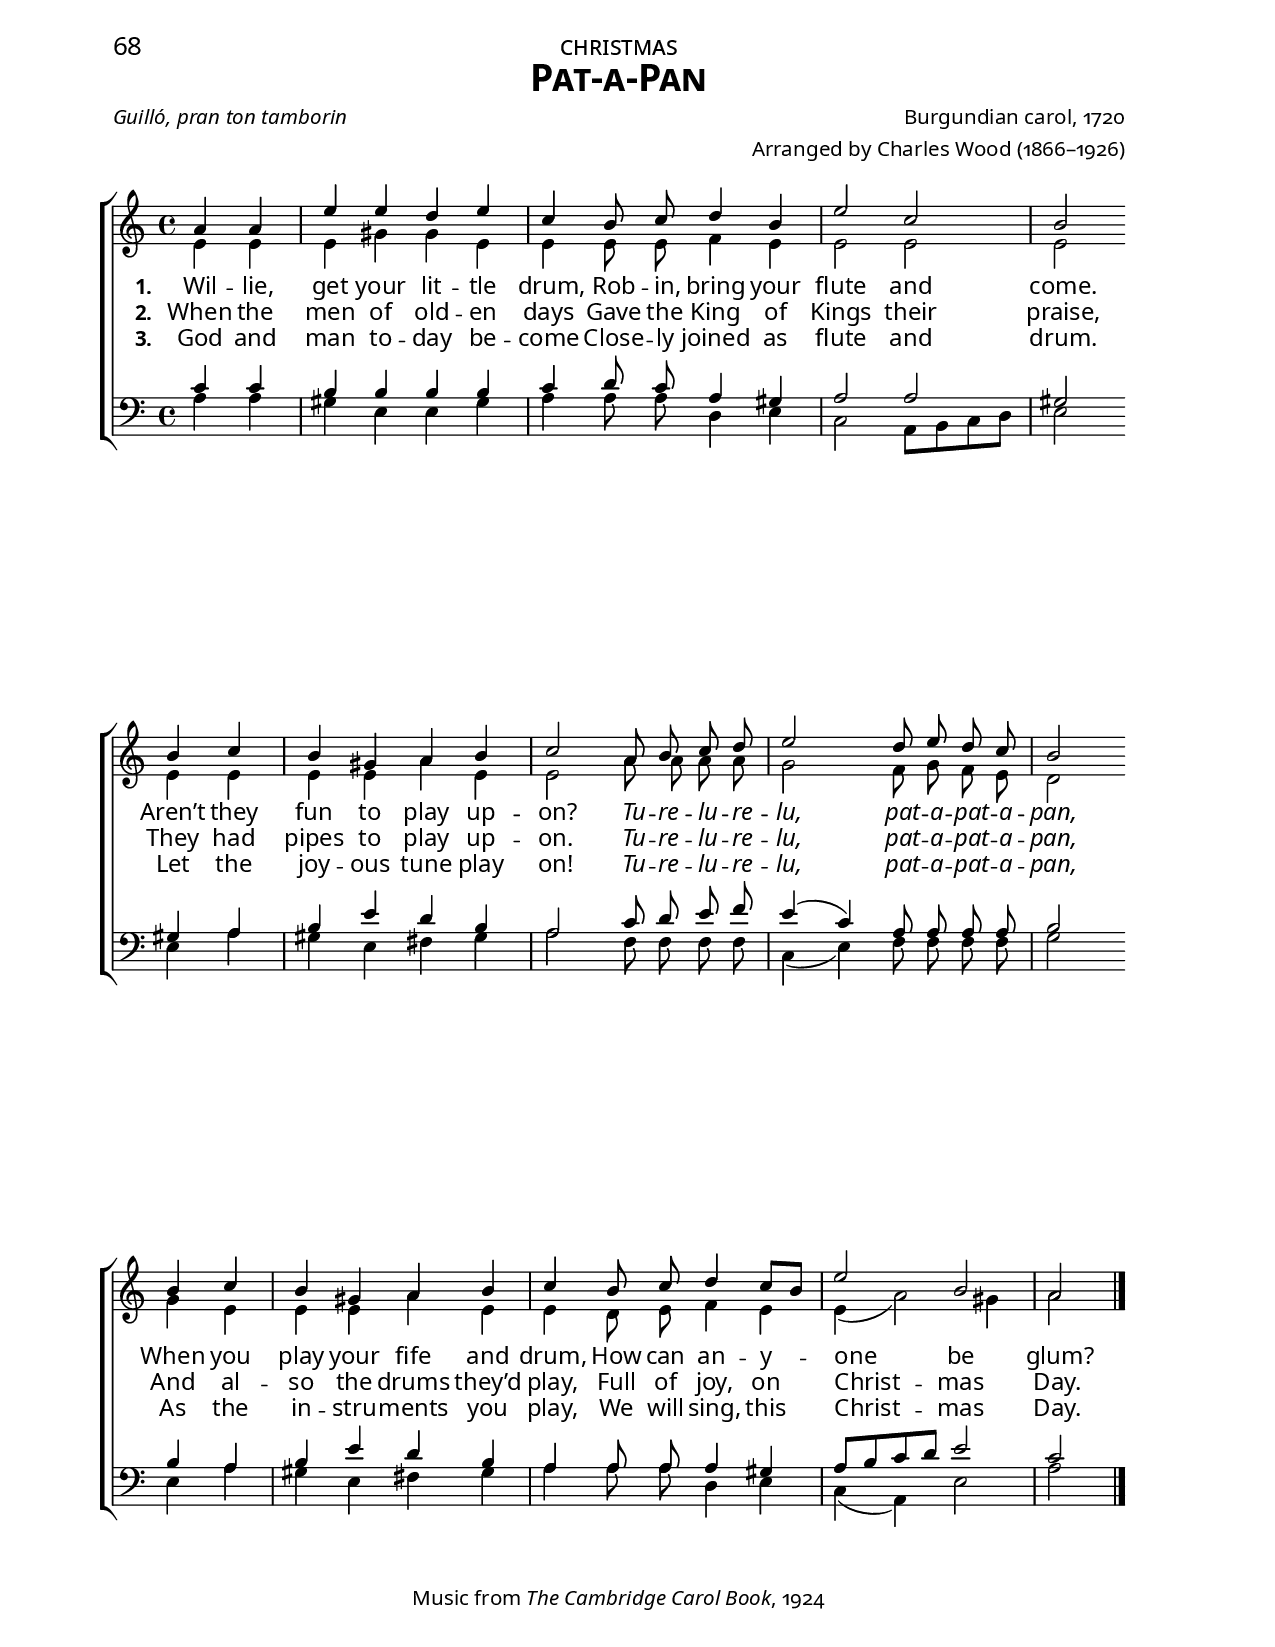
\version "2.24.0"
\include "util.ly"
\header {
  title = \markup{\override #'(font-name . "Garamond Premier Pro Semibold"){ \abs-fontsize #18 \smallCapsOldStyle"Pat-a-Pan"}}
  poet = \markup\italic"Guilló, pran ton tamborin"
  composer = \markup\oldStyleNum"Burgundian carol, 1720"
  arranger = \markup\oldStyleNum"Arranged by Charles Wood (1866–1926)"
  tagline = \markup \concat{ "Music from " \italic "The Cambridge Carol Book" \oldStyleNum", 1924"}
}
\paper {
  %print-all-headers = ##t
  paper-height = 11\in
  paper-width = 8.5\in
  indent = 0\in
  %system-system-spacing = #'((basic-distance . 10) (padding . 0))
  %system-system-spacing =
  %  #'((basic-distance . 0)
  %     (minimum-distance . 0)
  %     (padding . -0.35)
  %     (stretchability . 100))
  ragged-last-bottom = ##f
  ragged-bottom = ##f
  two-sided = ##t
  inner-margin = 1\in
  outer-margin = 0.75\in
  top-margin = 0.26\in
  bottom-margin = 0.25\in
  first-page-number = #068
  print-first-page-number = ##t
  headerLine = \markup{\override #'(font-name . "Garamond Premier Pro") \smallCapsOldStyle"christmas"}
  oddHeaderMarkup = \markup\fill-line{
     \override #'(font-name . "Garamond Premier Pro")\abs-fontsize #12.5
     \combine 
        \fill-line{"" \if \should-print-page-number
        \oldStylePageNum""
        }
        \fill-line{\headerLine}
  }
  evenHeaderMarkup = \markup {
     \override #'(font-name . "Garamond Premier Pro")\abs-fontsize #12.5
     \combine
        \if \should-print-page-number
        \oldStylePageNum""
        \fill-line{\headerLine}
  }
}
#(set-global-staff-size 18) \paper{ #(define fonts (make-pango-font-tree "Garamond Premier Pro" "Garamond Premier Pro" "Garamond Premier Pro" (/ 18 20))) }
global = {
  \key c \major
  \time 4/4
  \autoBeamOff
  \override DynamicLineSpanner.staff-padding = #0.0
  \override DynamicLineSpanner.Y-extent = #'(-1 . 1)
}

sopMusic = \relative c' {
  \partial 2 a'4 a |
  e' e d e |
  c b8 c d4 b |
  e2 c |
  b2 \bar""\break b4 c |
  
  b gis a b |
  c2 a8 b c d |
  e2 d8 e d c |
  b2 \bar""\break b4 c |
  
  b gis a b |
  c b8 c d4 c8[ b] |
  e2 b |
  \partial 2 a \bar "|."
}
sopWords = \lyricmode {
  
}

altoMusic = \relative c' {
  e4 e |
  e gis gis e |
  e e8 e f4 e |
  e2 e |
  e e4 e |
  
  e e a e |
  e2 a8 a a a |
  g2 f8 g f e |
  d2 g4 e |
  
  e e a e |
  e d8 e f4 e |
  e4( a2) gis4 |
  a2 \bar "|."
}
altoWords = \lyricmode {
  \dropLyricsV
  \set stanza = #"1. "
  Wil -- lie, get your lit -- tle drum,
  Rob -- in, bring your flute and come.
  Aren’t they fun to play up -- on?
  \markup\italic Tu -- \markup\italic re -- \markup\italic lu -- \markup\italic re -- \markup\italic lu,
  \markup\italic pat -- \markup\italic a -- \markup\italic pat -- \markup\italic a -- \markup\italic pan,
  When you play your fife and drum,
  \set associatedVoice = "basses"
  How can an -- y -- one be glum?
}
altoWordsII = \lyricmode {
  \dropLyricsV
%\markup\italic
  \set stanza = #"2. "
  When the men of old -- en days
  Gave the King of Kings their praise,
  They had pipes to play up -- on.
  \markup\italic Tu -- \markup\italic re -- \markup\italic lu -- \markup\italic re -- \markup\italic lu,
  \markup\italic pat -- \markup\italic a -- \markup\italic pat -- \markup\italic a -- \markup\italic pan,
  And al -- so the drums they’d play,
  \set associatedVoice = "basses"
  Full of joy, on Christ -- mas Day.
}
altoWordsIII = \lyricmode {
  \dropLyricsV
  \set stanza = #"3. "
  God and man to -- day be -- come
  Close -- ly joined as flute and drum.
  Let the joy -- ous tune play on!
  \markup\italic Tu -- \markup\italic re -- \markup\italic lu -- \markup\italic re -- \markup\italic lu,
  \markup\italic pat -- \markup\italic a -- \markup\italic pat -- \markup\italic a -- \markup\italic pan,
  As the in -- stru -- ments you play,
  \set associatedVoice = "basses"
  We will sing, this Christ -- mas Day.
}
altoWordsIV = \lyricmode {
  \set stanza = #"4. "
  \set ignoreMelismata = ##t
}
altoWordsV = \lyricmode {
  \set stanza = #"5. "
  \set ignoreMelismata = ##t
}
altoWordsVI = \lyricmode {
  \set stanza = #"6. "
  \set ignoreMelismata = ##t
}
tenorMusic = \relative c' {
  c4 c |
  b b b b |
  c d8 c a4 gis |
  a2 a |
  gis gis!4 a |
  
  b e d b |
  a2 c8 d e f |
  e4( c) a8 a a a |
  b2 b4 a |
  
  b e d b |
  a a8 a a4 gis |
  a8[ b c d] e2 |
  c \bar "|."
}
tenorWords = \lyricmode {

}

bassMusic = \relative c {
  a'4 a |
  gis e e gis |
  a a8 a d,4 e |
  c2 a8[ b c d] |
  e2 e4 a |
  
  gis e fis gis |
  a2 f8 f f f |
  c4( e) f8 f f f |
  g2 e4 a |
  
  gis4 e fis gis |
  a a8 a d,4 e |
  c( a) e'2 |
  a \bar "|."
}
bassWords = \lyricmode {

}

pianoRH = \relative c' {
  
}
pianoLH = \relative c' {
  
}

\score {
  <<
   \new ChoirStaff <<
    \new Staff = women <<
      \new Voice = "sopranos" { \voiceOne << \global \sopMusic >> }
      \new Voice = "altos" { \voiceTwo << \global \altoMusic >> }
    >>
    \new Staff = men <<
      \clef bass
      \new Voice = "tenors" { \voiceOne << \global \tenorMusic >> }
      \new Voice = "basses" { \voiceTwo << \global \bassMusic >> }
    >>
    \new Lyrics \with { alignAboveContext = #"women" \override VerticalAxisGroup.nonstaff-relatedstaff-spacing = #'((basic-distance . 1))} \lyricsto "sopranos" \sopWords
    \new Lyrics = "altosVI"  \with { alignBelowContext = #"women" } \lyricsto "sopranos" \altoWordsVI
    \new Lyrics = "altosV"  \with { alignBelowContext = #"women" } \lyricsto "sopranos" \altoWordsV
    \new Lyrics = "altosIV"  \with { alignBelowContext = #"women" } \lyricsto "sopranos" \altoWordsIV
    \new Lyrics = "altosIII"  \with { alignBelowContext = #"women" } \lyricsto "sopranos" \altoWordsIII
    \new Lyrics = "altosII"  \with { alignBelowContext = #"women" } \lyricsto "sopranos" \altoWordsII
    \new Lyrics = "altos"  \with { alignBelowContext = #"women" \override VerticalAxisGroup.nonstaff-relatedstaff-spacing = #'((basic-distance . 1))} \lyricsto "sopranos" \altoWords
    \new Lyrics \with { alignAboveContext = #"men" \override VerticalAxisGroup.nonstaff-relatedstaff-spacing = #'((basic-distance . 1)) } \lyricsto "tenors" \tenorWords
    \new Lyrics \with { alignBelowContext = #"men" \override VerticalAxisGroup.nonstaff-relatedstaff-spacing = #'((basic-distance . 1)) } \lyricsto "basses" \bassWords
  >>
%    \new PianoStaff << \new Staff { \new Voice { \pianoRH } } \new Staff { \clef "bass" \pianoLH } >>
  >>
  \layout {
  \context {
    \Lyrics
    \override LyricText.font-size = #1.3
  }
    \context {
      \Score
      %\override SpacingSpanner.base-shortest-duration = #(ly:make-moment 1/8)
      %\override SpacingSpanner.common-shortest-duration = #(ly:make-moment 1/4)
    }
    \context {
      % Remove all empty staves
      % \Staff \RemoveEmptyStaves \override VerticalAxisGroup.remove-first = ##t
    }
    \context {
      \Lyrics
      \override LyricText.X-offset = #center-on-word
    }
  }
}

